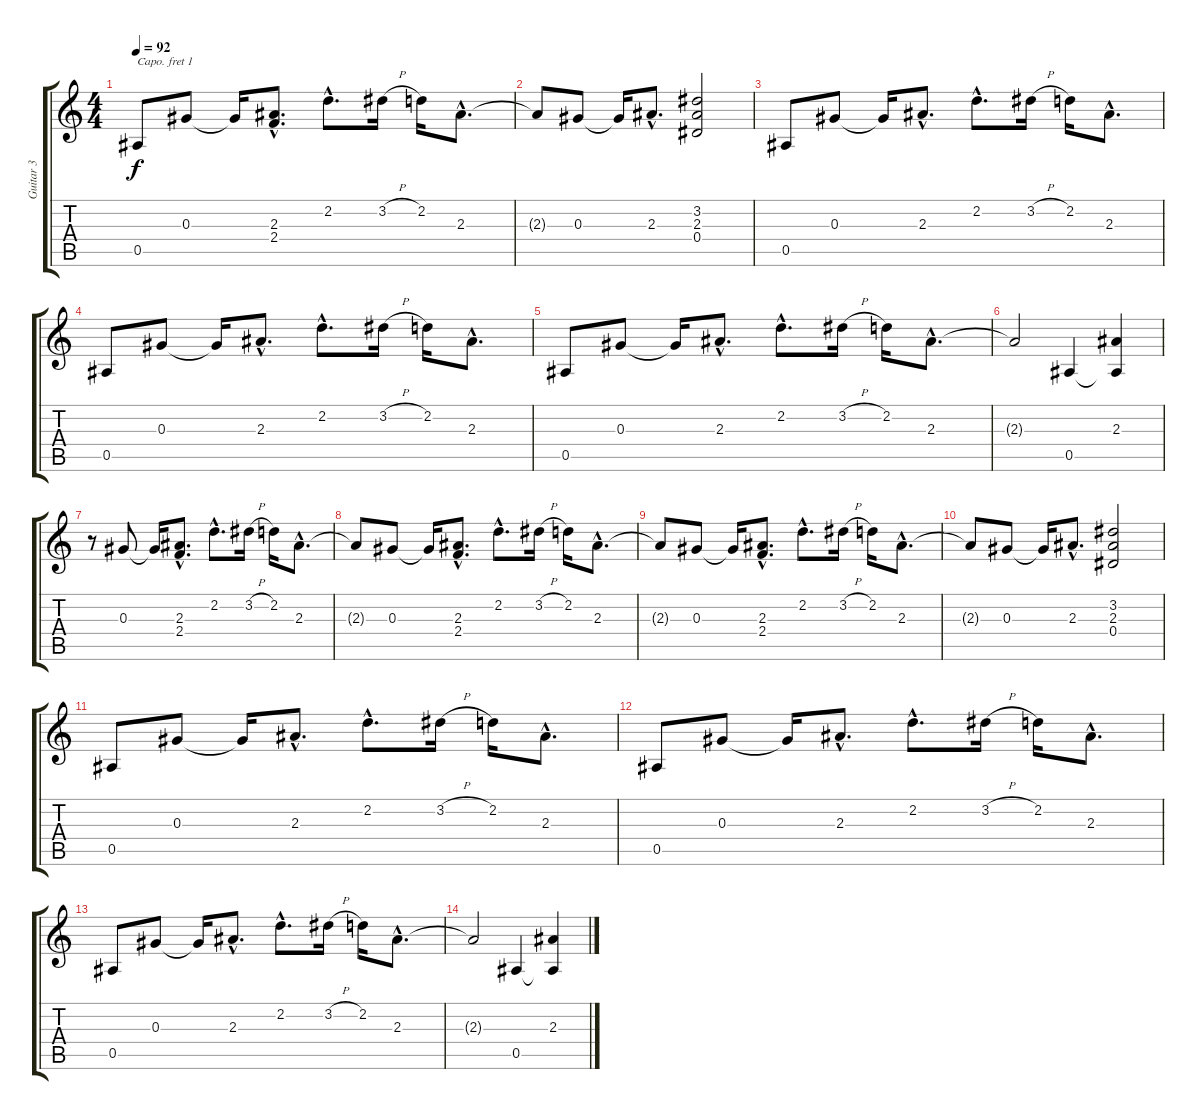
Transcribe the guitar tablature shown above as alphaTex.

\track ("Guitar 3" "Guitar 3") {instrument overdrivenguitar}
\staff {score tabs}
\capo 1
\tuning (E4 B3 G3 D3 A2 E2) {hide}
\ts (4 4)
\tempo 92
\clef g2
\ks c
0.5.8{dy f} 0.3.8 0.3{t}.16 (2.3{hac} 2.4{hac}).8{d} 2.2{hac}.8{d} 3.2{h}.16 2.2.16 2.3{hac}.8{d} |
2.3{t}.8 0.3.8 0.3{t}.16 2.3{hac}.8{d} (3.2 2.3 0.4).2 |
0.5.8 0.3.8 0.3{t}.16 2.3{hac}.8{d} 2.2{hac}.8{d} 3.2{h}.16 2.2.16 2.3{hac}.8{d} |
0.5.8 0.3.8 0.3{t}.16 2.3{hac}.8{d} 2.2{hac}.8{d} 3.2{h}.16 2.2.16 2.3{hac}.8{d} |
0.5.8 0.3.8 0.3{t}.16 2.3{hac}.8{d} 2.2{hac}.8{d} 3.2{h}.16 2.2.16 2.3{hac}.8{d} |
2.3{t}.2 0.5.4 (2.3 0.5{t}).4 |
r.8 0.3.8 0.3{t}.16 (2.3{hac} 2.4{hac}).8{d} 2.2{hac}.8{d} 3.2{h}.16 2.2.16 2.3{hac}.8{d} |
2.3{t}.8 0.3.8 0.3{t}.16 (2.3{hac} 2.4{hac}).8{d} 2.2{hac}.8{d} 3.2{h}.16 2.2.16 2.3{hac}.8{d} |
2.3{t}.8 0.3.8 0.3{t}.16 (2.3{hac} 2.4{hac}).8{d} 2.2{hac}.8{d} 3.2{h}.16 2.2.16 2.3{hac}.8{d} |
2.3{t}.8 0.3.8 0.3{t}.16 2.3{hac}.8{d} (3.2 2.3 0.4).2 |
0.5.8 0.3.8 0.3{t}.16 2.3{hac}.8{d} 2.2{hac}.8{d} 3.2{h}.16 2.2.16 2.3{hac}.8{d} |
0.5.8 0.3.8 0.3{t}.16 2.3{hac}.8{d} 2.2{hac}.8{d} 3.2{h}.16 2.2.16 2.3{hac}.8{d} |
0.5.8{volume 0} 0.3.8 0.3{t}.16 2.3{hac}.8{d} 2.2{hac}.8{d} 3.2{h}.16 2.2.16 2.3{hac}.8{d} |
2.3{t}.2 0.5.4 (2.3 0.5{t}).4
